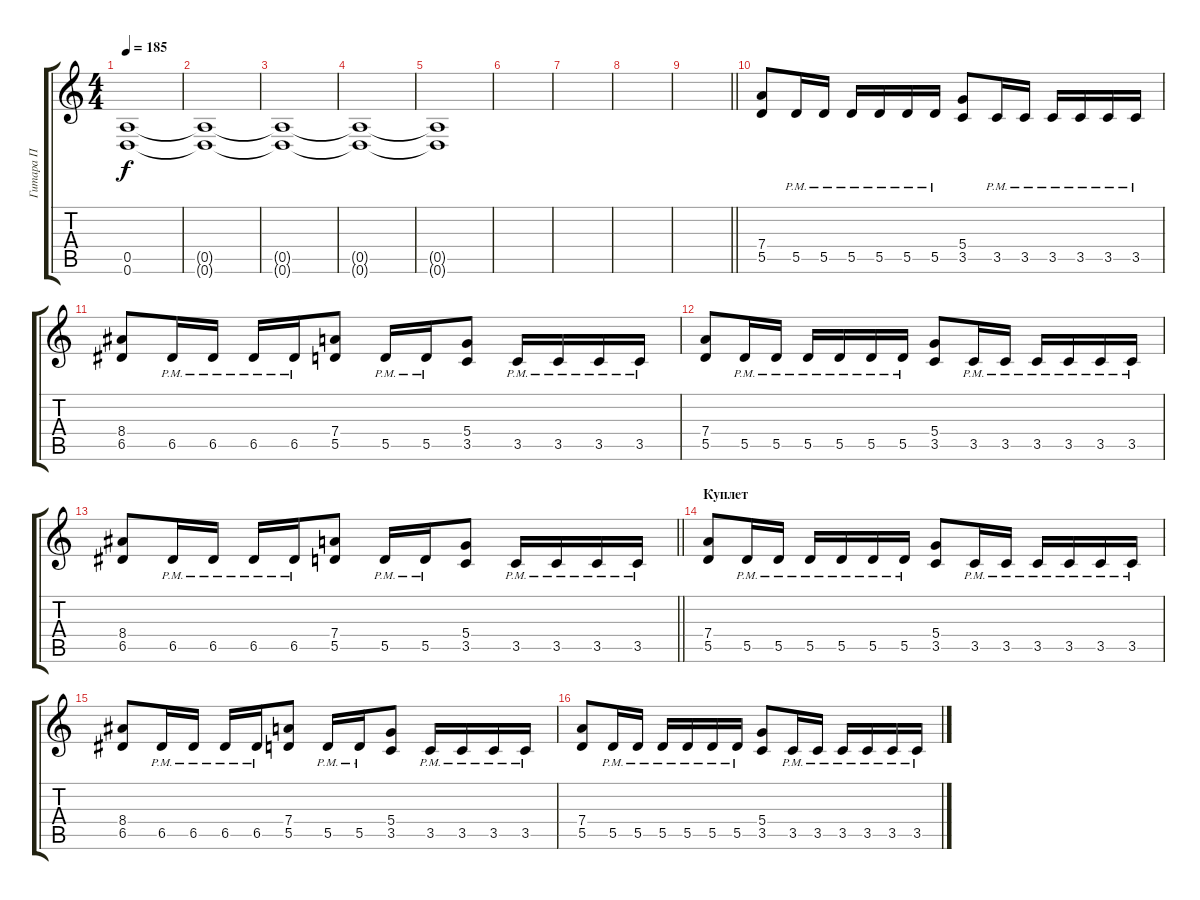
\track ("Гитара П" "Гитара П") {instrument distortionguitar}
\staff {score tabs}
\tuning (E4 B3 G3 D3 A2 D2) {hide}
\ts (4 4)
\tempo 185
\clef g2
\ks c
(0.5{t} 0.6{t}).1{dy f} |
(0.5{t} 0.6{t}).1{volume 0} |
(0.5{t} 0.6{t}).1 |
(0.5{t} 0.6{t}).1 |
(0.5{t} 0.6{t}).1 |
|
|
|
\barLineRight lightlight
|
\section ("" " ")
(7.4 5.5).8{volume 13} 5.5{pm}.16 5.5{pm}.16 5.5{pm}.16 5.5{pm}.16 5.5{pm}.16 5.5{pm}.16 (5.4 3.5).8 3.5{pm}.16 3.5{pm}.16 3.5{pm}.16 3.5{pm}.16 3.5{pm}.16 3.5{pm}.16 |
(8.4 6.5).8 6.5{pm}.16 6.5{pm}.16 6.5{pm}.16 6.5{pm}.16 (7.4 5.5).8 5.5{pm}.16 5.5{pm}.16 (5.4 3.5).8 3.5{pm}.16 3.5{pm}.16 3.5{pm}.16 3.5{pm}.16 |
(7.4 5.5).8 5.5{pm}.16 5.5{pm}.16 5.5{pm}.16 5.5{pm}.16 5.5{pm}.16 5.5{pm}.16 (5.4 3.5).8 3.5{pm}.16 3.5{pm}.16 3.5{pm}.16 3.5{pm}.16 3.5{pm}.16 3.5{pm}.16 |
\barLineRight lightlight
(8.4 6.5).8 6.5{pm}.16 6.5{pm}.16 6.5{pm}.16 6.5{pm}.16 (7.4 5.5).8 5.5{pm}.16 5.5{pm}.16 (5.4 3.5).8 3.5{pm}.16 3.5{pm}.16 3.5{pm}.16 3.5{pm}.16 |
\section ("" "Куплет")
(7.4 5.5).8 5.5{pm}.16 5.5{pm}.16 5.5{pm}.16 5.5{pm}.16 5.5{pm}.16 5.5{pm}.16 (5.4 3.5).8 3.5{pm}.16 3.5{pm}.16 3.5{pm}.16 3.5{pm}.16 3.5{pm}.16 3.5{pm}.16 |
(8.4 6.5).8 6.5{pm}.16 6.5{pm}.16 6.5{pm}.16 6.5{pm}.16 (7.4 5.5).8 5.5{pm}.16 5.5{pm}.16 (5.4 3.5).8 3.5{pm}.16 3.5{pm}.16 3.5{pm}.16 3.5{pm}.16 |
(7.4 5.5).8 5.5{pm}.16 5.5{pm}.16 5.5{pm}.16 5.5{pm}.16 5.5{pm}.16 5.5{pm}.16 (5.4 3.5).8 3.5{pm}.16 3.5{pm}.16 3.5{pm}.16 3.5{pm}.16 3.5{pm}.16 3.5{pm}.16
